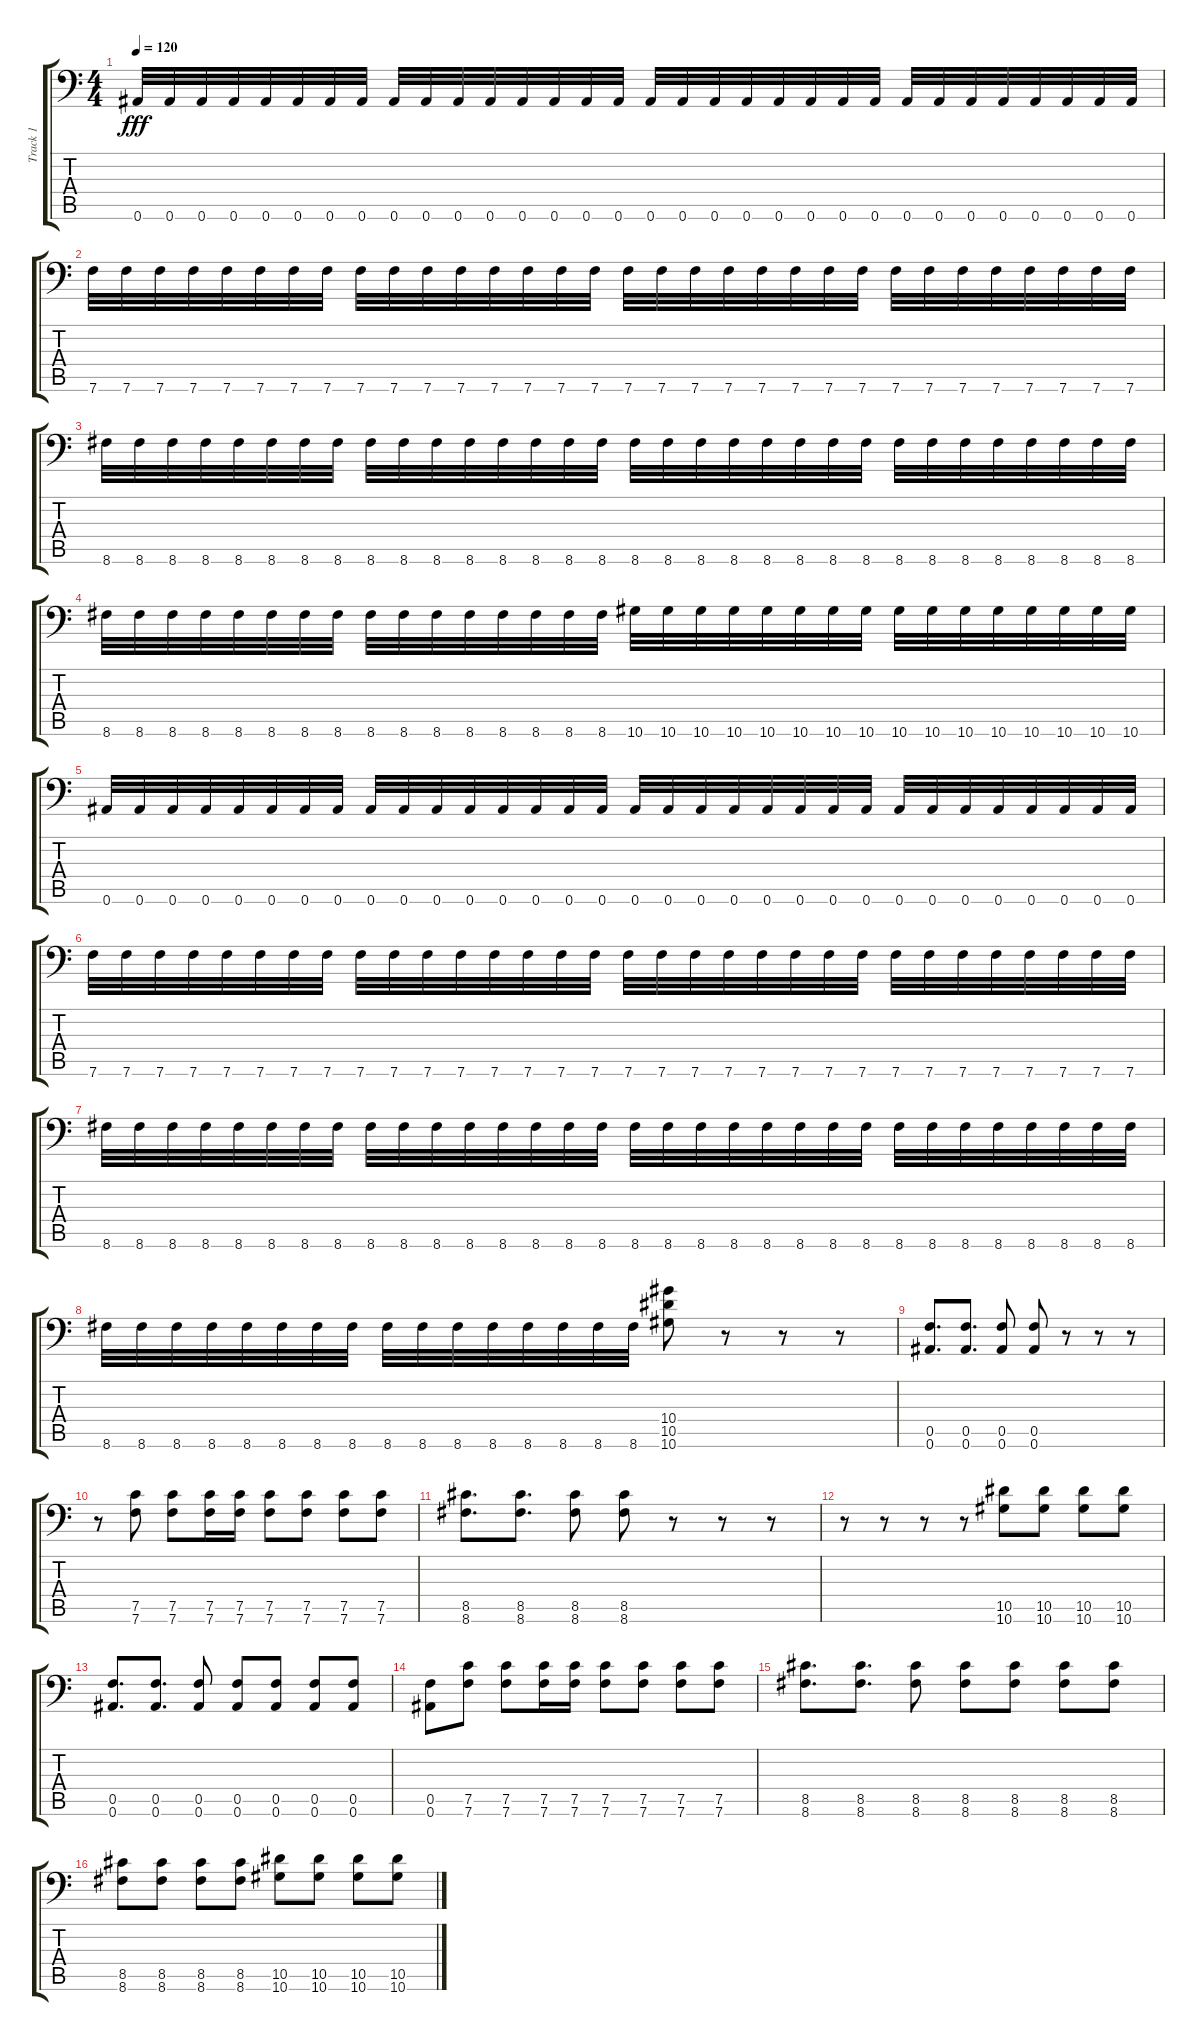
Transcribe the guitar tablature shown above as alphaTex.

\track ("Track 1" "Track 1") {instrument overdrivenguitar}
\staff {score tabs}
\tuning (C4 G3 Eb3 Bb2 F2 Bb1) {hide}
\ts (4 4)
\tempo 120
\clef f4
\ks c
0.6.32{dy fff} 0.6.32 0.6.32 0.6.32 0.6.32 0.6.32 0.6.32 0.6.32 0.6.32 0.6.32 0.6.32 0.6.32 0.6.32 0.6.32 0.6.32 0.6.32 0.6.32 0.6.32 0.6.32 0.6.32 0.6.32 0.6.32 0.6.32 0.6.32 0.6.32 0.6.32 0.6.32 0.6.32 0.6.32 0.6.32 0.6.32 0.6.32 |
7.6.32 7.6.32 7.6.32 7.6.32 7.6.32 7.6.32 7.6.32 7.6.32 7.6.32 7.6.32 7.6.32 7.6.32 7.6.32 7.6.32 7.6.32 7.6.32 7.6.32 7.6.32 7.6.32 7.6.32 7.6.32 7.6.32 7.6.32 7.6.32 7.6.32 7.6.32 7.6.32 7.6.32 7.6.32 7.6.32 7.6.32 7.6.32 |
8.6.32 8.6.32 8.6.32 8.6.32 8.6.32 8.6.32 8.6.32 8.6.32 8.6.32 8.6.32 8.6.32 8.6.32 8.6.32 8.6.32 8.6.32 8.6.32 8.6.32 8.6.32 8.6.32 8.6.32 8.6.32 8.6.32 8.6.32 8.6.32 8.6.32 8.6.32 8.6.32 8.6.32 8.6.32 8.6.32 8.6.32 8.6.32 |
8.6.32 8.6.32 8.6.32 8.6.32 8.6.32 8.6.32 8.6.32 8.6.32 8.6.32 8.6.32 8.6.32 8.6.32 8.6.32 8.6.32 8.6.32 8.6.32 10.6.32 10.6.32 10.6.32 10.6.32 10.6.32 10.6.32 10.6.32 10.6.32 10.6.32 10.6.32 10.6.32 10.6.32 10.6.32 10.6.32 10.6.32 10.6.32 |
0.6.32 0.6.32 0.6.32 0.6.32 0.6.32 0.6.32 0.6.32 0.6.32 0.6.32 0.6.32 0.6.32 0.6.32 0.6.32 0.6.32 0.6.32 0.6.32 0.6.32 0.6.32 0.6.32 0.6.32 0.6.32 0.6.32 0.6.32 0.6.32 0.6.32 0.6.32 0.6.32 0.6.32 0.6.32 0.6.32 0.6.32 0.6.32 |
7.6.32 7.6.32 7.6.32 7.6.32 7.6.32 7.6.32 7.6.32 7.6.32 7.6.32 7.6.32 7.6.32 7.6.32 7.6.32 7.6.32 7.6.32 7.6.32 7.6.32 7.6.32 7.6.32 7.6.32 7.6.32 7.6.32 7.6.32 7.6.32 7.6.32 7.6.32 7.6.32 7.6.32 7.6.32 7.6.32 7.6.32 7.6.32 |
8.6.32 8.6.32 8.6.32 8.6.32 8.6.32 8.6.32 8.6.32 8.6.32 8.6.32 8.6.32 8.6.32 8.6.32 8.6.32 8.6.32 8.6.32 8.6.32 8.6.32 8.6.32 8.6.32 8.6.32 8.6.32 8.6.32 8.6.32 8.6.32 8.6.32 8.6.32 8.6.32 8.6.32 8.6.32 8.6.32 8.6.32 8.6.32 |
8.6.32 8.6.32 8.6.32 8.6.32 8.6.32 8.6.32 8.6.32 8.6.32 8.6.32 8.6.32 8.6.32 8.6.32 8.6.32 8.6.32 8.6.32 8.6.32 (10.4 10.5 10.6).8 r.8 r.8 r.8 |
(0.5 0.6).8{d} (0.5 0.6).8{d} (0.5 0.6).8 (0.5 0.6).8 r.8 r.8 r.8 |
r.8 (7.5 7.6).8 (7.5 7.6).8 (7.5 7.6).16 (7.5 7.6).16 (7.5 7.6).8 (7.5 7.6).8 (7.5 7.6).8 (7.5 7.6).8 |
(8.5 8.6).8{d} (8.5 8.6).8{d} (8.5 8.6).8 (8.5 8.6).8 r.8 r.8 r.8 |
r.8 r.8 r.8 r.8 (10.5 10.6).8 (10.5 10.6).8 (10.5 10.6).8 (10.5 10.6).8 |
(0.5 0.6).8{d} (0.5 0.6).8{d} (0.5 0.6).8 (0.5 0.6).8 (0.5 0.6).8 (0.5 0.6).8 (0.5 0.6).8 |
(0.5 0.6).8 (7.5 7.6).8 (7.5 7.6).8 (7.5 7.6).16 (7.5 7.6).16 (7.5 7.6).8 (7.5 7.6).8 (7.5 7.6).8 (7.5 7.6).8 |
(8.5 8.6).8{d} (8.5 8.6).8{d} (8.5 8.6).8 (8.5 8.6).8 (8.5 8.6).8 (8.5 8.6).8 (8.5 8.6).8 |
(8.5 8.6).8 (8.5 8.6).8 (8.5 8.6).8 (8.5 8.6).8 (10.5 10.6).8 (10.5 10.6).8 (10.5 10.6).8 (10.5 10.6).8
